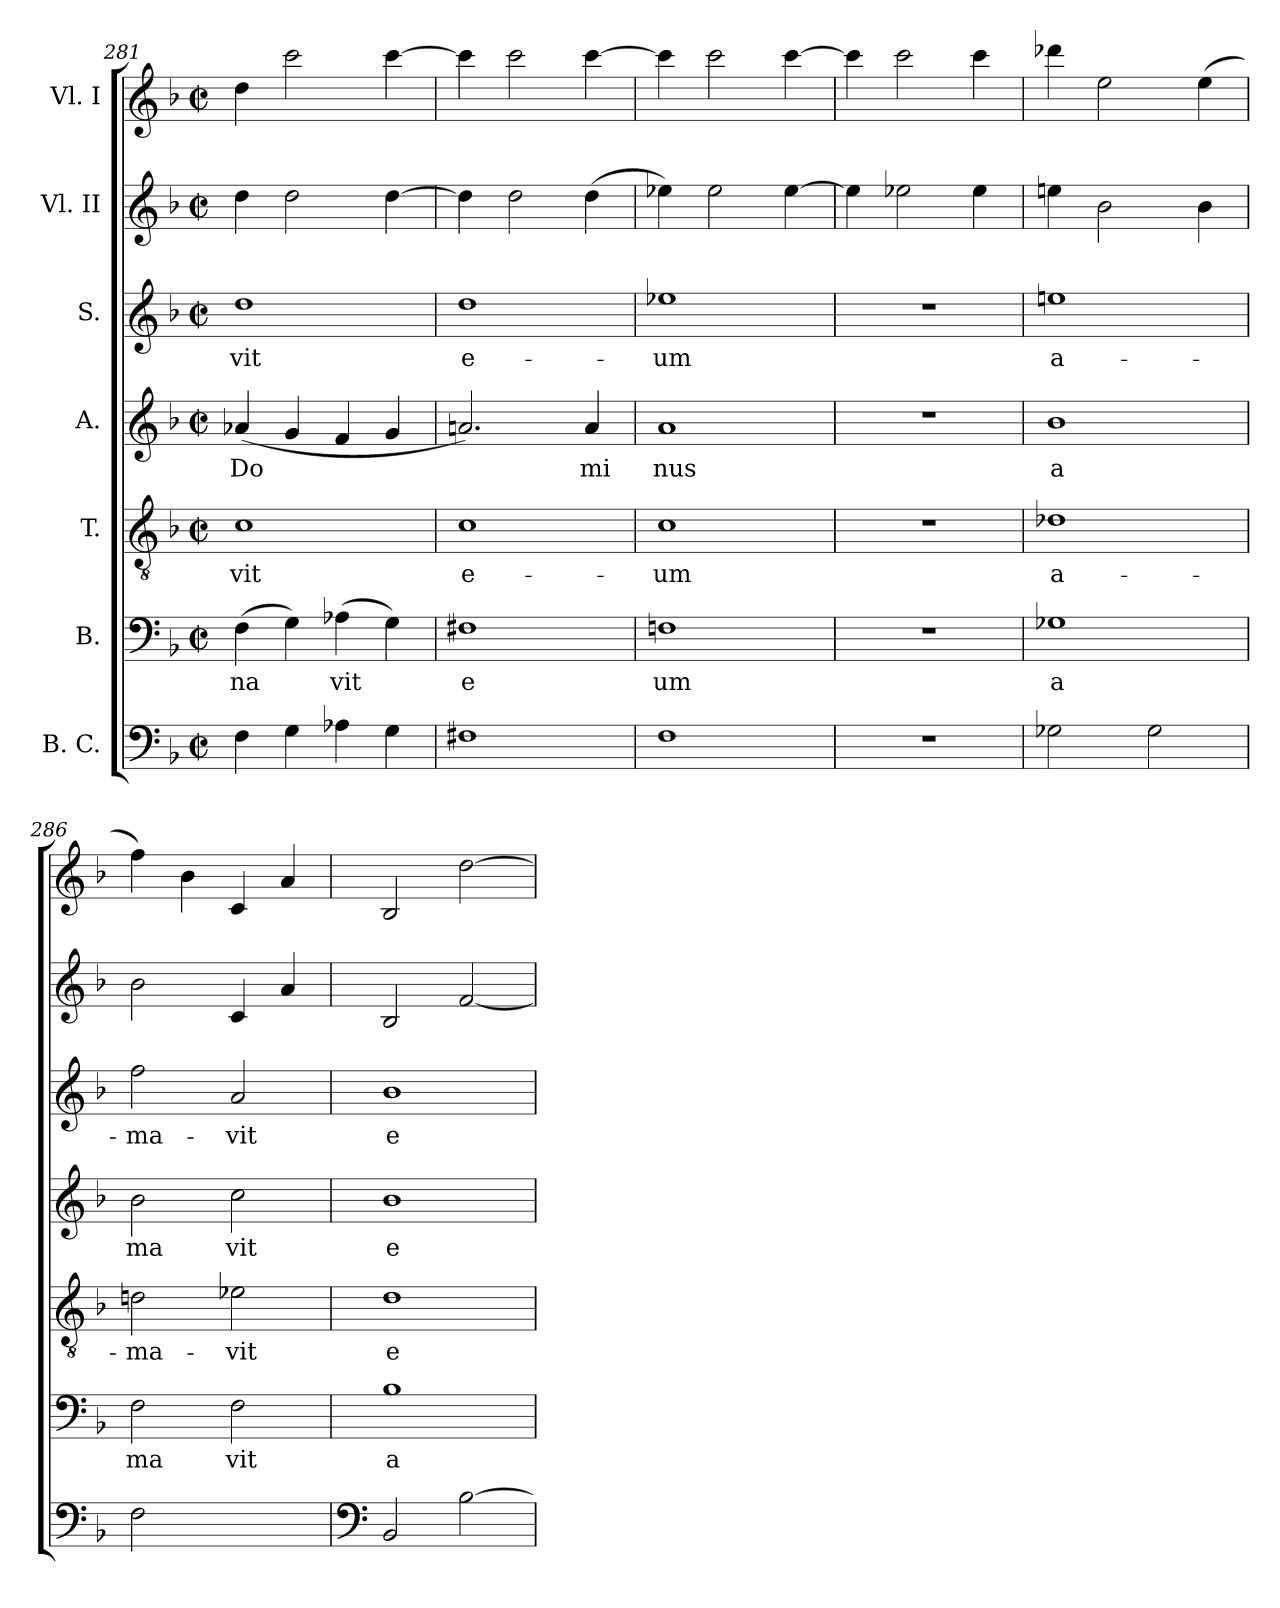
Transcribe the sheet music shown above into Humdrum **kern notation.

**kern	**kern	**text	**kern	**text	**kern	**text	**kern	**text	**kern	**kern
*part7	*part6	*part6	*part5	*part5	*part4	*part4	*part3	*part3	*part2	*part1
*staff7	*staff6	*staff6	*staff5	*staff5	*staff4	*staff4	*staff3	*staff3	*staff2	*staff1
*I"B. C.	*I"B.	*	*I"T.	*	*I"A.	*	*I"S.	*	*I"Vl. II	*I"Vl. I
*clefF4	*clefF4	*	*clefGv2	*	*clefG2	*	*clefG2	*	*clefG2	*clefG2
*k[b-]	*k[b-]	*	*k[b-]	*	*k[b-]	*	*k[b-]	*	*k[b-]	*k[b-]
*F:	*F:	*	*F:	*	*F:	*	*F:	*	*F:	*F:
*M2/2	*M2/2	*	*M2/2	*	*M2/2	*	*M2/2	*	*M2/2	*M2/2
*met(c|)	*met(c|)	*	*met(c|)	*	*met(c|)	*	*met(c|)	*	*met(c|)	*met(c|)
=281	=281	=281	=281	=281	=281	=281	=281	=281	=281	=281
!	!	!LO:LY:b	!	!LO:LY:b:cj	!	!LO:LY:b	!	!LO:LY:b:cj	!	!
4F<\	(>4F\	na	1c	-vit	(<4a-X/	Do	1dd	-vit	4dd\	4dd\
4G<\	4G\)	.	.	.	4g/	.	.	.	2dd\	2ccc\
!	!	!LO:LY:b	!	!	!	!	!	!	!	!
4A-X<\	(>4A-X\	vit	.	.	4f/	.	.	.	.	.
4G<\	4G\)	.	.	.	4g/	.	.	.	[>4dd\	[>4ccc\
=282	=282	=282	=282	=282	=282	=282	=282	=282	=282	=282
!	!	!LO:LY:b:cj	!	!LO:LY:b:cj	!	!	!	!LO:LY:b:cj	!	!
1F#<	1F#X	e	1c	e-	2.an/)	.	1dd	e-	4dd\]	4ccc\]
.	.	.	.	.	.	.	.	.	2dd\	2ccc\
!	!	!	!	!	!	!LO:LY:b:cj	!	!	!	!
.	.	.	.	.	4a/	mi	.	.	(>4dd\	[>4ccc\
=283	=283	=283	=283	=283	=283	=283	=283	=283	=283	=283
!	!	!LO:LY:b:cj	!	!LO:LY:b:cj	!	!LO:LY:b:cj	!	!LO:LY:b:cj	!	!
1F	1Fn	um	1c	-um	1a	nus	1ee-X	-um	4ee-X\)	4ccc\]
.	.	.	.	.	.	.	.	.	2ee-\	2ccc\
.	.	.	.	.	.	.	.	.	[>4ee-\	[>4ccc\
=284	=284	=284	=284	=284	=284	=284	=284	=284	=284	=284
1r	1r	.	1r	.	1r	.	1r	.	4ee-\]	4ccc\]
.	.	.	.	.	.	.	.	.	2ee-X\	2ccc\
.	.	.	.	.	.	.	.	.	4ee-\	4ccc\
=285	=285	=285	=285	=285	=285	=285	=285	=285	=285	=285
!	!	!LO:LY:b:cj	!	!LO:LY:b:cj	!	!LO:LY:b:cj	!	!LO:LY:b:cj	!	!
2G-<\	1G-X	a	1d-X	a-	1b-	a	1een	a-	4een\	4ddd-X\
.	.	.	.	.	.	.	.	.	2b-\	2ee\
2G-\	.	.	.	.	.	.	.	.	.	.
.	.	.	.	.	.	.	.	.	4b-\	(>4ee\
=286	=286	=286	=286	=286	=286	=286	=286	=286	=286	=286
!	!	!LO:LY:b:cj	!	!LO:LY:b:cj	!	!LO:LY:b:cj	!	!LO:LY:b:cj	!	!
2F<\	2F\	ma	2dn\	-ma-	2b-\	ma	2ff\	-ma-	2b-\	4ff\)
.	.	.	.	.	.	.	.	.	.	4b-\
!	!	!LO:LY:b:cj	!	!LO:LY:b:cj	!	!LO:LY:b:cj	!	!LO:LY:b:cj	!	!
2ryy	2F\	vit	2e-X\	-vit	2cc\	vit	2a/	-vit	4c/	4c/
.	.	.	.	.	.	.	.	.	4a/	4a/
!!LO:PB:g=z
=287	=287	=287	=287	=287	=287	=287	=287	=287	=287	=287
*clefF4	*	*	*	*	*	*	*	*	*	*
!	!	!LO:LY:b:cj	!	!LO:LY:b:cj	!	!LO:LY:b:cj	!	!LO:LY:b:cj	!	!
2BB-/	1B-	a-	1d	e	1b-	e	1b-	e	2B-/	2B-/
[>2B-\	.	.	.	.	.	.	.	.	[<2f/	[>2dd\
=	=	=	=	=	=	=	=	=	=	=
*-	*-	*-	*-	*-	*-	*-	*-	*-	*-	*-
